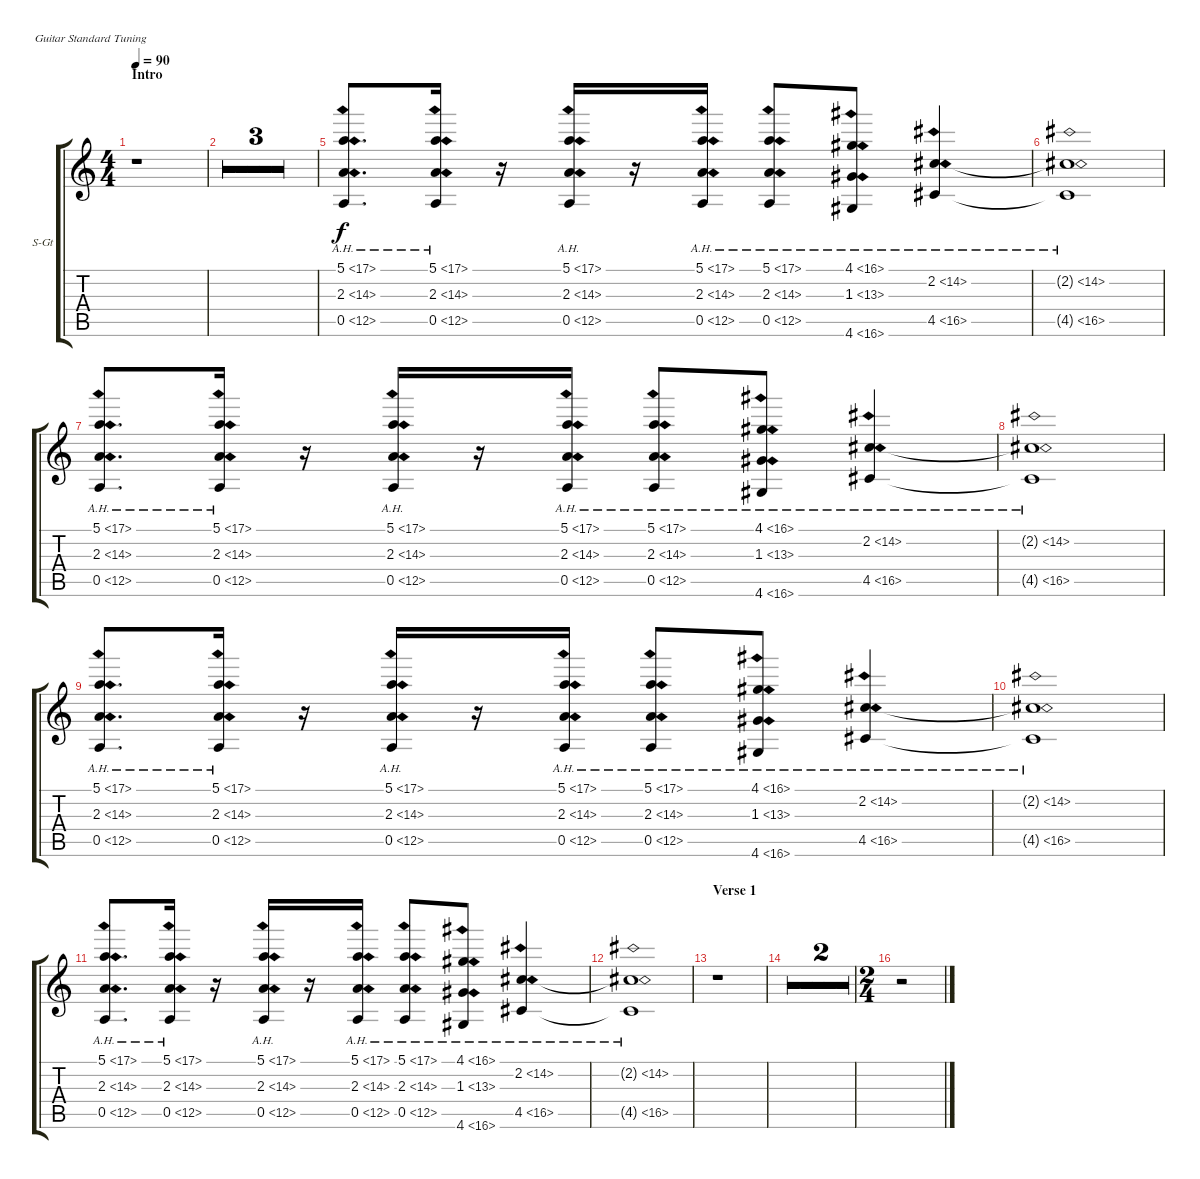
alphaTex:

\bracketExtendMode groupsimilarinstruments
\firstSystemTrackNameOrientation horizontal
\otherSystemsTrackNameOrientation horizontal
\track ("Synth 2" "S-Gt") {multiBarRest instrument xylophone}
\staff {score tabs}
\tuning (E4 B3 G3 D3 A2 E2)
\displaytranspose 12
\ts (4 4)
\beaming (8 2 2 2 2)
\section ("" "Intro")
\tempo 90
\clef g2
\ks c
r.1{dy f instrument xylophone} |
r.1 |
r.1 |
r.1 |
(5.1{ah 12} 2.3{ah 12} 0.5{ah 12}).8{d} (5.1{ah 12} 2.3{ah 12} 0.5{ah 12}).16 r.16 (5.1{ah 12} 2.3{ah 12} 0.5{ah 12}).16 r.16 (5.1{ah 12} 2.3{ah 12} 0.5{ah 12}).16 (5.1{ah 12} 2.3{ah 12} 0.5{ah 12}).8 (4.1{ah 12} 1.3{ah 12} 4.6{ah 12}).8 (2.2{ah 12} 4.5{ah 12}).4 |
(2.2{ah 12 t} 4.5{ah 12 t}).1 |
(5.1{ah 12} 2.3{ah 12} 0.5{ah 12}).8{d} (5.1{ah 12} 2.3{ah 12} 0.5{ah 12}).16 r.16 (5.1{ah 12} 2.3{ah 12} 0.5{ah 12}).16 r.16 (5.1{ah 12} 2.3{ah 12} 0.5{ah 12}).16 (5.1{ah 12} 2.3{ah 12} 0.5{ah 12}).8 (4.1{ah 12} 1.3{ah 12} 4.6{ah 12}).8 (2.2{ah 12} 4.5{ah 12}).4 |
(2.2{ah 12 t} 4.5{ah 12 t}).1 |
(5.1{ah 12} 2.3{ah 12} 0.5{ah 12}).8{d} (5.1{ah 12} 2.3{ah 12} 0.5{ah 12}).16 r.16 (5.1{ah 12} 2.3{ah 12} 0.5{ah 12}).16 r.16 (5.1{ah 12} 2.3{ah 12} 0.5{ah 12}).16 (5.1{ah 12} 2.3{ah 12} 0.5{ah 12}).8 (4.1{ah 12} 1.3{ah 12} 4.6{ah 12}).8 (2.2{ah 12} 4.5{ah 12}).4 |
(2.2{ah 12 t} 4.5{ah 12 t}).1 |
(5.1{ah 12} 2.3{ah 12} 0.5{ah 12}).8{d} (5.1{ah 12} 2.3{ah 12} 0.5{ah 12}).16 r.16 (5.1{ah 12} 2.3{ah 12} 0.5{ah 12}).16 r.16 (5.1{ah 12} 2.3{ah 12} 0.5{ah 12}).16 (5.1{ah 12} 2.3{ah 12} 0.5{ah 12}).8 (4.1{ah 12} 1.3{ah 12} 4.6{ah 12}).8 (2.2{ah 12} 4.5{ah 12}).4 |
(2.2{ah 12 t} 4.5{ah 12 t}).1 |
\section ("" "Verse 1")
r.1 |
r.1 |
r.1 |
\ts (2 4)
\beaming (8 2 2)
r.2
